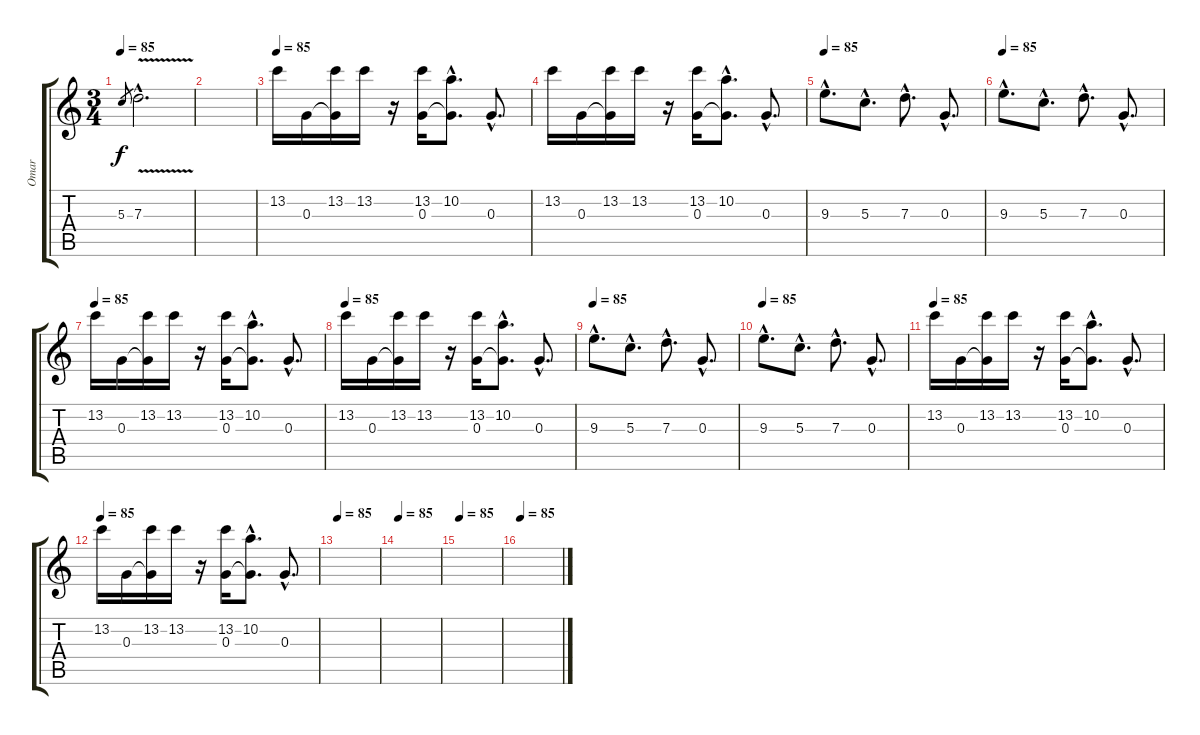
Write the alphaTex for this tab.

\track ("Omar" "Omar") {instrument electricguitarclean}
\staff {score tabs}
\tuning (E4 B3 G3 D3 A2 E2) {hide}
\ts (3 4)
\tempo 85
\clef g2
\ks c
5.3.8{gr dy f} 7.3{v hac}.2{d} |
|
\tempo 85
13.2.16{volume 10} 0.3.16 (13.2 0.3{t}).16 13.2.16 r.16 (13.2 0.3).16 (10.2{hac} 0.3{hac t}).8{d} 0.3{hac}.8{d} |
13.2.16{volume 10} 0.3.16 (13.2 0.3{t}).16 13.2.16 r.16 (13.2 0.3).16 (10.2{hac} 0.3{hac t}).8{d} 0.3{hac}.8{d} |
\tempo 85
9.3{hac}.8{d} 5.3{hac}.8{d} 7.3{hac}.8{d} 0.3{hac}.8{d} |
\tempo 85
9.3{hac}.8{d} 5.3{hac}.8{d} 7.3{hac}.8{d} 0.3{hac}.8{d} |
\tempo 85
13.2.16{volume 10} 0.3.16 (13.2 0.3{t}).16 13.2.16 r.16 (13.2 0.3).16 (10.2{hac} 0.3{hac t}).8{d} 0.3{hac}.8{d} |
\tempo 85
13.2.16{volume 10} 0.3.16 (13.2 0.3{t}).16 13.2.16 r.16 (13.2 0.3).16 (10.2{hac} 0.3{hac t}).8{d} 0.3{hac}.8{d} |
\tempo 85
9.3{hac}.8{d} 5.3{hac}.8{d} 7.3{hac}.8{d} 0.3{hac}.8{d} |
\tempo 85
9.3{hac}.8{d} 5.3{hac}.8{d} 7.3{hac}.8{d} 0.3{hac}.8{d} |
\tempo 85
13.2.16{volume 10} 0.3.16 (13.2 0.3{t}).16 13.2.16 r.16 (13.2 0.3).16 (10.2{hac} 0.3{hac t}).8{d} 0.3{hac}.8{d} |
\tempo 85
13.2.16{volume 10} 0.3.16 (13.2 0.3{t}).16 13.2.16 r.16 (13.2 0.3).16 (10.2{hac} 0.3{hac t}).8{d} 0.3{hac}.8{d} |
\tempo 85
|
\tempo 85
|
\tempo 85
|
\tempo 85
